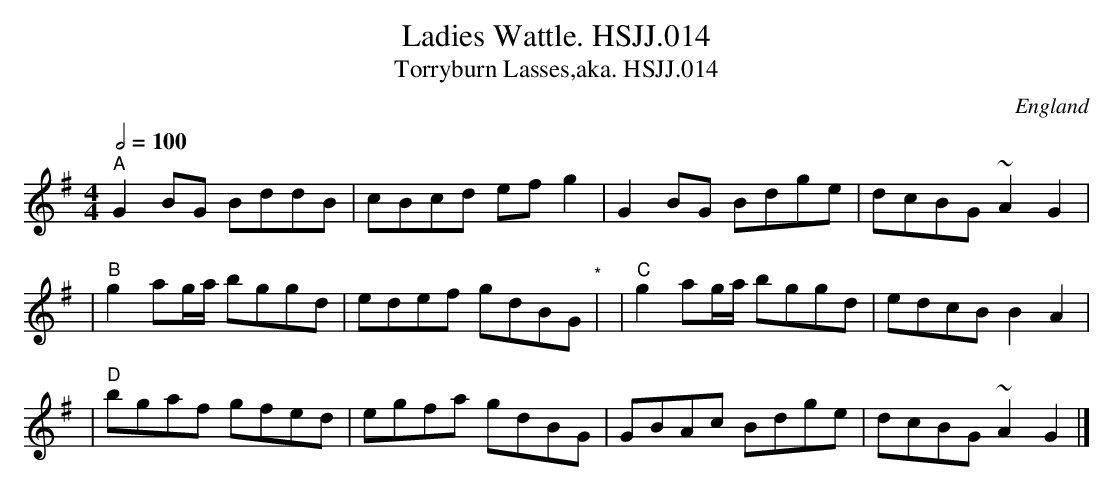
X:1
T:Ladies Wattle. HSJJ.014
T:Torryburn Lasses,aka. HSJJ.014
M:4/4
L:1/8
Q:1/2=100
O:England
K:G major
"^A"G2BG BddB|cBcd efg2|G2BG Bdge|dcBG~A2G2|!
|"^B"g2ag/a/ bggd|edef gdBG"*"|\
|"^C"g2ag/a/ bggd|edcBB2A2|!
|"^D"bgaf gfed|egfa gdBG|GBAc Bdge|dcBG~A2G2|]
